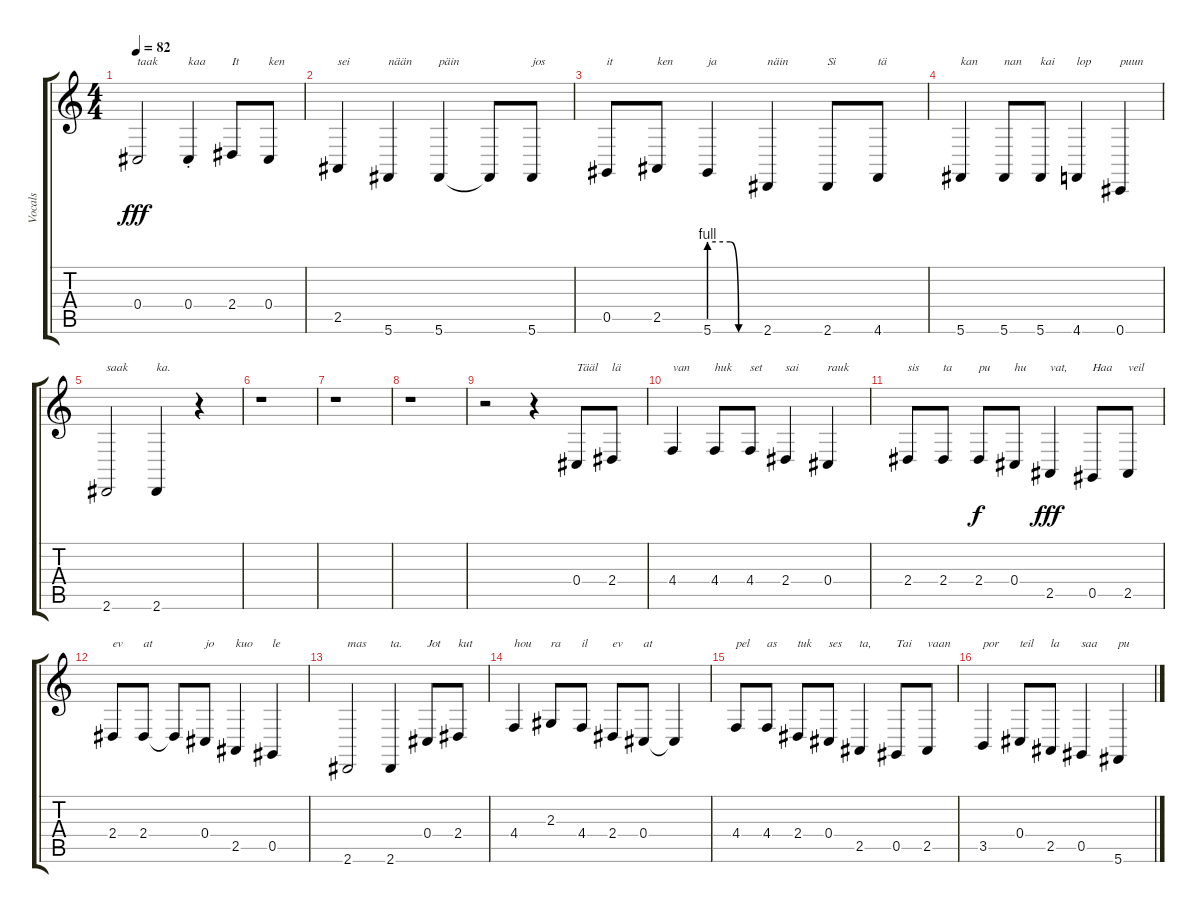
\track ("Vocals" "Vocals") {instrument englishhorn}
\staff {score tabs}
\tuning (Eb4 Bb3 Gb3 Db3 Ab2 Db2) {hide}
\ts (4 4)
\tempo 82
\clef g2
\ks c
0.4.2{txt "taak" dy fff} 0.4{st}.4{txt "kaa"} 2.4.8{txt "It"} 0.4.8{txt "ken"} |
2.5.4{txt "sei"} 5.6.4{txt "nään"} 5.6.4{txt "päin"} 5.6{t}.8 5.6.8{txt "jos"} |
0.5.8{txt "it"} 2.5.8{txt "ken"} 5.6{be (custom 0 4 25 4 35 0 60 0)}.4{txt "ja"} 2.6.4{txt "näin"} 2.6.8{txt "Si"} 4.6.8{txt "tä"} |
5.6.4{txt "kan"} 5.6.8{txt "nan"} 5.6.8{txt "kai"} 4.6.4{txt "lop"} 0.6.4{txt "puun"} |
2.6.2{txt "saak"} 2.6.4{txt "ka."} r.4 |
r.1 |
r.1 |
r.1 |
r.2 r.4 0.4.8{txt "Tääl"} 2.4.8{txt "lä"} |
4.4.4{txt "van"} 4.4.8{txt "huk"} 4.4.8{txt "set"} 2.4.4{txt "sai"} 0.4.4{txt "rauk"} |
2.4.8{txt "sis"} 2.4.8{txt "ta"} 2.4.8{txt "pu" dy f} 0.4.8{txt "hu"} 2.5.4{txt "vat," dy fff} 0.5.8{txt "Haa"} 2.5.8{txt "veil"} |
2.4.8{txt "ev"} 2.4.8{txt "at"} 2.4{t}.8 0.4.8{txt "jo"} 2.5.4{txt "kuo"} 0.5.4{txt "le"} |
2.6.2{txt "mas"} 2.6.4{txt "ta."} 0.4.8{txt "Jot"} 2.4.8{txt "kut"} |
4.4.4{txt "hou"} 2.3.8{txt "ra"} 4.4.8{txt "il"} 2.4.8{txt "ev"} 0.4.8{txt "at"} 0.4{t}.4 |
4.4.8{txt "pel"} 4.4.8{txt "as"} 2.4.8{txt "tuk"} 0.4.8{txt "ses"} 2.5.4{txt "ta,"} 0.5.8{txt "Tai"} 2.5.8{txt "vaan"} |
3.5.4{txt "por"} 0.4.8{txt "teil"} 2.5.8{txt "la"} 0.5.4{txt "saa"} 5.6.4{txt "pu"}
